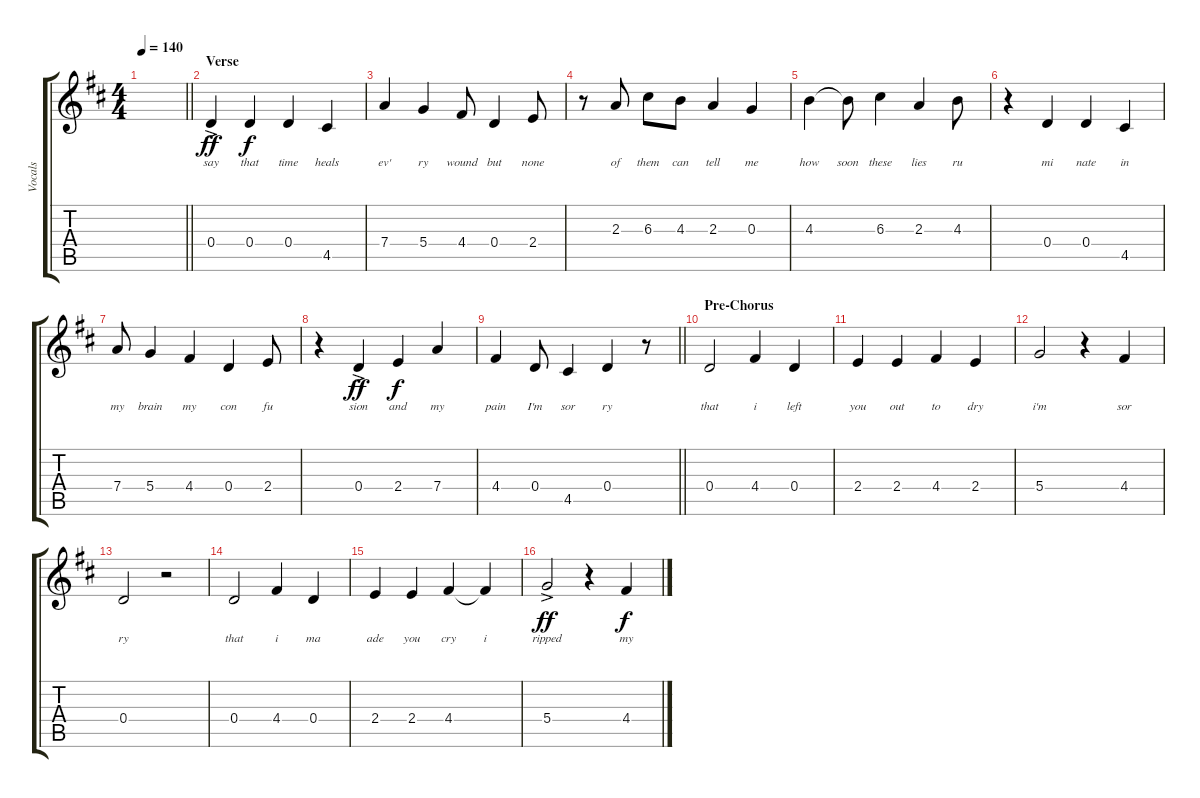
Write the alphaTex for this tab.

\track ("Vocals" "Vocals") {instrument electricguitarjazz}
\staff {score tabs}
\tuning (E4 B3 G3 D3 A2 E2) {hide}
\ts (4 4)
\tempo 140
\clef g2
\barLineRight lightlight
\ks d
|
\section ("" "Verse")
\ks bminor
0.4{ac}.4{lyrics (0 "say") lyrics (1 "") lyrics (2 "") lyrics (3 "") lyrics (4 "") dy ff} 0.4.4{lyrics (0 "that") lyrics (1 "") lyrics (2 "") lyrics (3 "") lyrics (4 "") dy f} 0.4.4{lyrics (0 "time") lyrics (1 "") lyrics (2 "") lyrics (3 "") lyrics (4 "")} 4.5.4{lyrics (0 "heals") lyrics (1 "") lyrics (2 "") lyrics (3 "") lyrics (4 "")} |
7.4.4{lyrics (0 "ev'") lyrics (1 "") lyrics (2 "") lyrics (3 "") lyrics (4 "")} 5.4.4{lyrics (0 "ry") lyrics (1 "") lyrics (2 "") lyrics (3 "") lyrics (4 "")} 4.4.8{lyrics (0 "wound") lyrics (1 "") lyrics (2 "") lyrics (3 "") lyrics (4 "")} 0.4.4{lyrics (0 "but") lyrics (1 "") lyrics (2 "") lyrics (3 "") lyrics (4 "")} 2.4.8{lyrics (0 "none") lyrics (1 "") lyrics (2 "") lyrics (3 "") lyrics (4 "")} |
\ks d
r.8 2.3.8{lyrics (0 "of") lyrics (1 "") lyrics (2 "") lyrics (3 "") lyrics (4 "")} 6.3.8{lyrics (0 "them") lyrics (1 "") lyrics (2 "") lyrics (3 "") lyrics (4 "")} 4.3.8{lyrics (0 "can") lyrics (1 "") lyrics (2 "") lyrics (3 "") lyrics (4 "")} 2.3.4{lyrics (0 "tell") lyrics (1 "") lyrics (2 "") lyrics (3 "") lyrics (4 "")} 0.3.4{lyrics (0 "me") lyrics (1 "") lyrics (2 "") lyrics (3 "") lyrics (4 "")} |
4.3.4{lyrics (0 "how") lyrics (1 "") lyrics (2 "") lyrics (3 "") lyrics (4 "")} 4.3{t}.8{lyrics (0 "soon") lyrics (1 "") lyrics (2 "") lyrics (3 "") lyrics (4 "")} 6.3.4{lyrics (0 "these") lyrics (1 "") lyrics (2 "") lyrics (3 "") lyrics (4 "")} 2.3.4{lyrics (0 "lies") lyrics (1 "") lyrics (2 "") lyrics (3 "") lyrics (4 "")} 4.3.8{lyrics (0 "ru") lyrics (1 "") lyrics (2 "") lyrics (3 "") lyrics (4 "")} |
\ks bminor
r.4 0.4.4{lyrics (0 "mi") lyrics (1 "") lyrics (2 "") lyrics (3 "") lyrics (4 "")} 0.4.4{lyrics (0 "nate") lyrics (1 "") lyrics (2 "") lyrics (3 "") lyrics (4 "")} 4.5.4{lyrics (0 "in") lyrics (1 "") lyrics (2 "") lyrics (3 "") lyrics (4 "")} |
7.4.8{lyrics (0 "my") lyrics (1 "") lyrics (2 "") lyrics (3 "") lyrics (4 "")} 5.4.4{lyrics (0 "brain") lyrics (1 "") lyrics (2 "") lyrics (3 "") lyrics (4 "")} 4.4.4{lyrics (0 "my") lyrics (1 "") lyrics (2 "") lyrics (3 "") lyrics (4 "")} 0.4.4{lyrics (0 "con") lyrics (1 "") lyrics (2 "") lyrics (3 "") lyrics (4 "")} 2.4.8{lyrics (0 "fu") lyrics (1 "") lyrics (2 "") lyrics (3 "") lyrics (4 "")} |
r.4 0.4{ac}.4{lyrics (0 "sion") lyrics (1 "") lyrics (2 "") lyrics (3 "") lyrics (4 "") dy ff} 2.4.4{lyrics (0 "and") lyrics (1 "") lyrics (2 "") lyrics (3 "") lyrics (4 "") dy f} 7.4.4{lyrics (0 "my") lyrics (1 "") lyrics (2 "") lyrics (3 "") lyrics (4 "")} |
\barLineRight lightlight
4.4.4{lyrics (0 "pain") lyrics (1 "") lyrics (2 "") lyrics (3 "") lyrics (4 "")} 0.4.8{lyrics (0 "I'm") lyrics (1 "") lyrics (2 "") lyrics (3 "") lyrics (4 "")} 4.5.4{lyrics (0 "sor") lyrics (1 "") lyrics (2 "") lyrics (3 "") lyrics (4 "")} 0.4.4{lyrics (0 "ry") lyrics (1 "") lyrics (2 "") lyrics (3 "") lyrics (4 "")} r.8 |
\section ("" "Pre-Chorus")
\ks d
0.4.2{lyrics (0 "that") lyrics (1 "") lyrics (2 "") lyrics (3 "") lyrics (4 "")} 4.4.4{lyrics (0 "i") lyrics (1 "") lyrics (2 "") lyrics (3 "") lyrics (4 "")} 0.4.4{lyrics (0 "left") lyrics (1 "") lyrics (2 "") lyrics (3 "") lyrics (4 "")} |
2.4.4{lyrics (0 "you") lyrics (1 "") lyrics (2 "") lyrics (3 "") lyrics (4 "")} 2.4.4{lyrics (0 "out") lyrics (1 "") lyrics (2 "") lyrics (3 "") lyrics (4 "")} 4.4.4{lyrics (0 "to") lyrics (1 "") lyrics (2 "") lyrics (3 "") lyrics (4 "")} 2.4.4{lyrics (0 "dry") lyrics (1 "") lyrics (2 "") lyrics (3 "") lyrics (4 "")} |
5.4.2{lyrics (0 "i'm") lyrics (1 "") lyrics (2 "") lyrics (3 "") lyrics (4 "")} r.4 4.4.4{lyrics (0 "sor") lyrics (1 "") lyrics (2 "") lyrics (3 "") lyrics (4 "")} |
0.4.2{lyrics (0 "ry") lyrics (1 "") lyrics (2 "") lyrics (3 "") lyrics (4 "")} r.2 |
0.4.2{lyrics (0 "that") lyrics (1 "") lyrics (2 "") lyrics (3 "") lyrics (4 "")} 4.4.4{lyrics (0 "i") lyrics (1 "") lyrics (2 "") lyrics (3 "") lyrics (4 "")} 0.4.4{lyrics (0 "ma") lyrics (1 "") lyrics (2 "") lyrics (3 "") lyrics (4 "")} |
2.4.4{lyrics (0 "ade") lyrics (1 "") lyrics (2 "") lyrics (3 "") lyrics (4 "")} 2.4.4{lyrics (0 "you") lyrics (1 "") lyrics (2 "") lyrics (3 "") lyrics (4 "")} 4.4.4{lyrics (0 "cry") lyrics (1 "") lyrics (2 "") lyrics (3 "") lyrics (4 "")} 4.4{t}.4{lyrics (0 "i") lyrics (1 "") lyrics (2 "") lyrics (3 "") lyrics (4 "")} |
5.4{ac}.2{lyrics (0 "ripped") lyrics (1 "") lyrics (2 "") lyrics (3 "") lyrics (4 "") dy ff} r.4 4.4.4{lyrics (0 "my") lyrics (1 "") lyrics (2 "") lyrics (3 "") lyrics (4 "") dy f}
